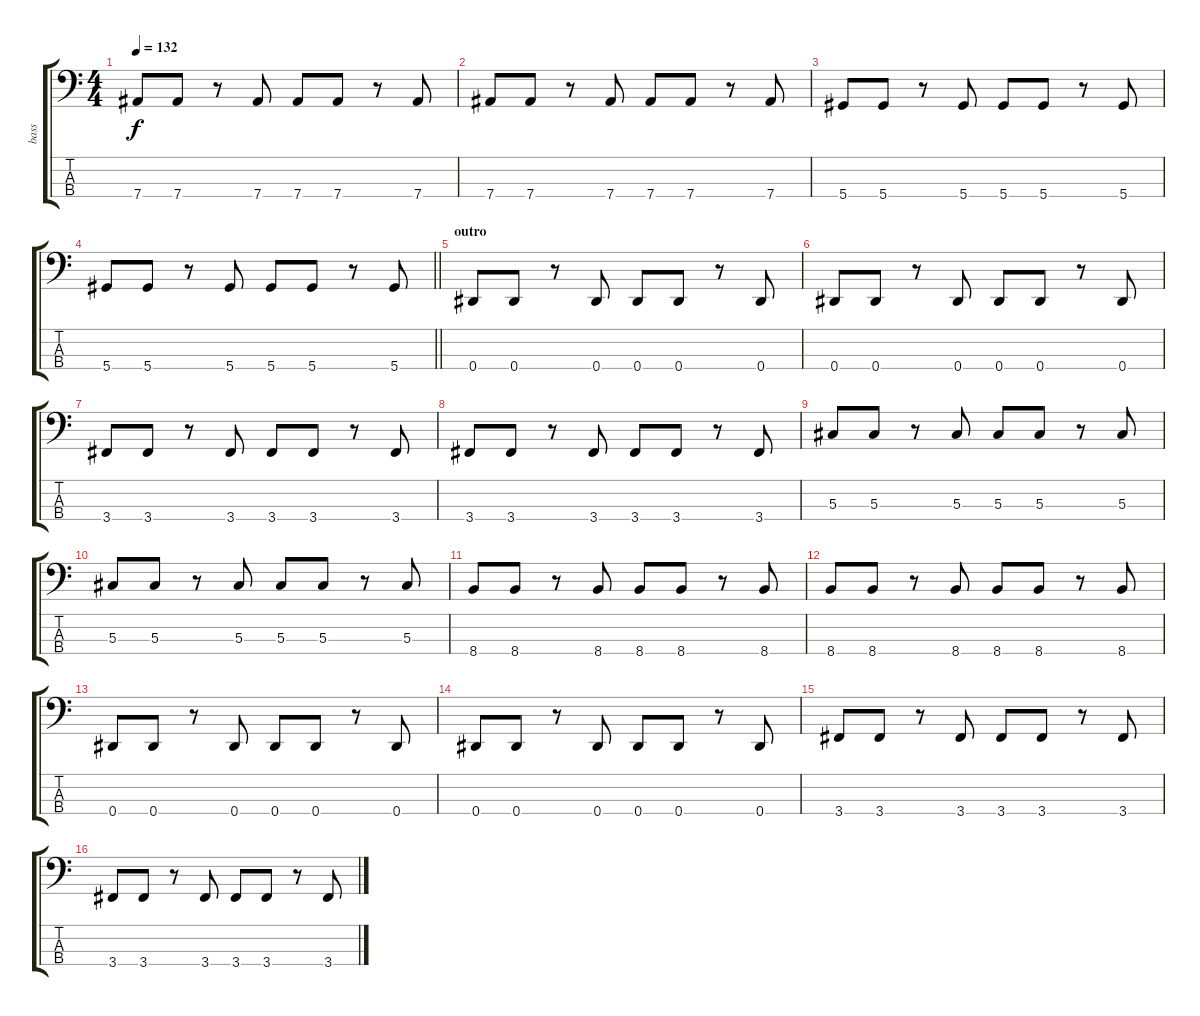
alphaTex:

\track ("bass" "bass") {instrument electricbassfinger}
\staff {score tabs}
\tuning (Gb2 Db2 Ab1 Eb1) {hide}
\ts (4 4)
\tempo 132
\clef f4
\ks c
7.4.8{dy f} 7.4.8 r.8 7.4.8 7.4.8 7.4.8 r.8 7.4.8 |
7.4.8 7.4.8 r.8 7.4.8 7.4.8 7.4.8 r.8 7.4.8 |
5.4.8 5.4.8 r.8 5.4.8 5.4.8 5.4.8 r.8 5.4.8 |
\barLineRight lightlight
5.4.8 5.4.8 r.8 5.4.8 5.4.8 5.4.8 r.8 5.4.8 |
\section ("" "outro")
0.4.8 0.4.8 r.8 0.4.8 0.4.8 0.4.8 r.8 0.4.8 |
0.4.8 0.4.8 r.8 0.4.8 0.4.8 0.4.8 r.8 0.4.8 |
3.4.8 3.4.8 r.8 3.4.8 3.4.8 3.4.8 r.8 3.4.8 |
3.4.8 3.4.8 r.8 3.4.8 3.4.8 3.4.8 r.8 3.4.8 |
5.3.8 5.3.8 r.8 5.3.8 5.3.8 5.3.8 r.8 5.3.8 |
5.3.8 5.3.8 r.8 5.3.8 5.3.8 5.3.8 r.8 5.3.8 |
8.4.8 8.4.8 r.8 8.4.8 8.4.8 8.4.8 r.8 8.4.8 |
8.4.8 8.4.8 r.8 8.4.8 8.4.8 8.4.8 r.8 8.4.8 |
0.4.8 0.4.8 r.8 0.4.8 0.4.8 0.4.8 r.8 0.4.8 |
0.4.8 0.4.8 r.8 0.4.8 0.4.8 0.4.8 r.8 0.4.8 |
3.4.8 3.4.8 r.8 3.4.8 3.4.8 3.4.8 r.8 3.4.8 |
3.4.8 3.4.8 r.8 3.4.8 3.4.8 3.4.8 r.8 3.4.8
